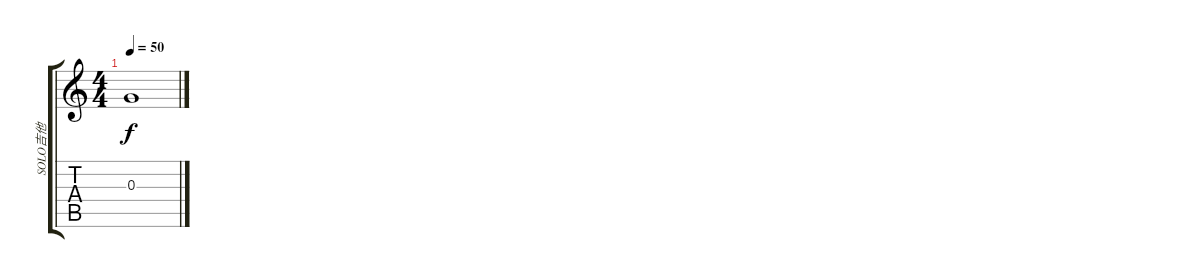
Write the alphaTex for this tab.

\track ("SOLO吉他" "SOLO吉他") {instrument distortionguitar}
\staff {score tabs}
\tuning (E4 B3 G3 D3 A2 E2) {hide}
\ts (4 4)
\tempo 50
\clef g2
\ks c
0.3.1{dy f}
